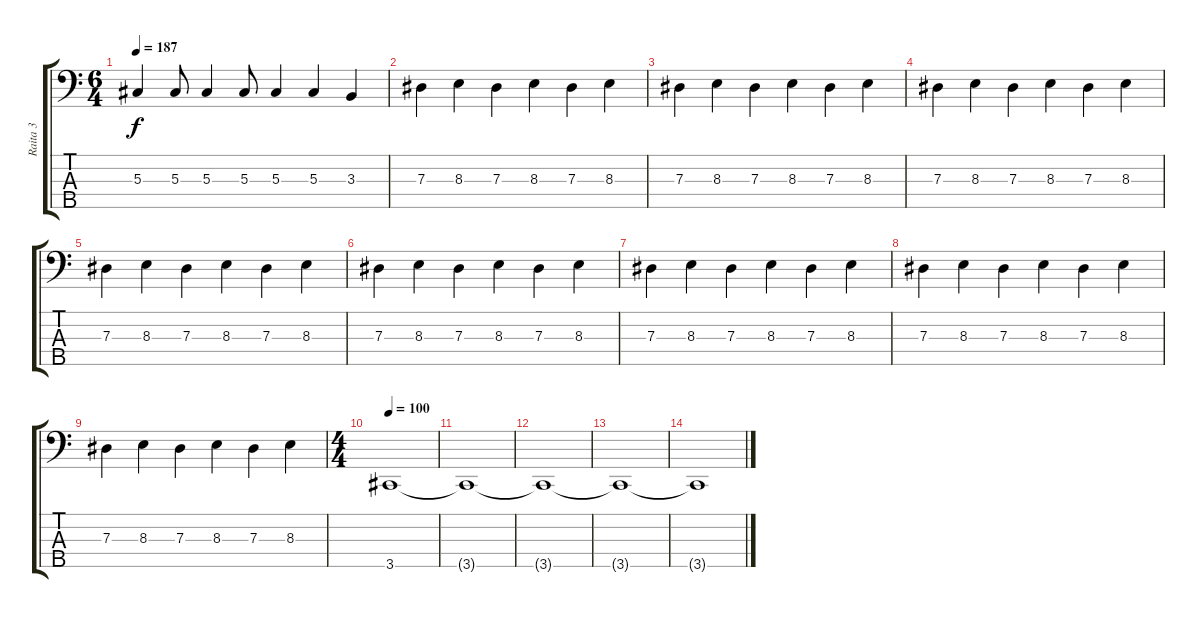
\track ("Raita 3" "Raita 3") {instrument electricbassfinger}
\staff {score tabs}
\tuning (Gb2 Db2 Ab1 Eb1 Bb0) {hide}
\ts (6 4)
\tempo 187
\clef f4
\ks c
5.3.4{dy f} 5.3.8 5.3.4 5.3.8 5.3.4 5.3.4 3.3.4 |
7.3.4 8.3.4 7.3.4 8.3.4 7.3.4 8.3.4 |
7.3.4 8.3.4 7.3.4 8.3.4 7.3.4 8.3.4 |
7.3.4 8.3.4 7.3.4 8.3.4 7.3.4 8.3.4 |
7.3.4 8.3.4 7.3.4 8.3.4 7.3.4 8.3.4 |
7.3.4 8.3.4 7.3.4 8.3.4 7.3.4 8.3.4 |
7.3.4 8.3.4 7.3.4 8.3.4 7.3.4 8.3.4 |
7.3.4 8.3.4 7.3.4 8.3.4 7.3.4 8.3.4 |
7.3.4 8.3.4 7.3.4 8.3.4 7.3.4 8.3.4 |
\ts (4 4)
\tempo 100
3.5.1 |
3.5{t}.1 |
3.5{t}.1 |
3.5{t}.1 |
3.5{t}.1
